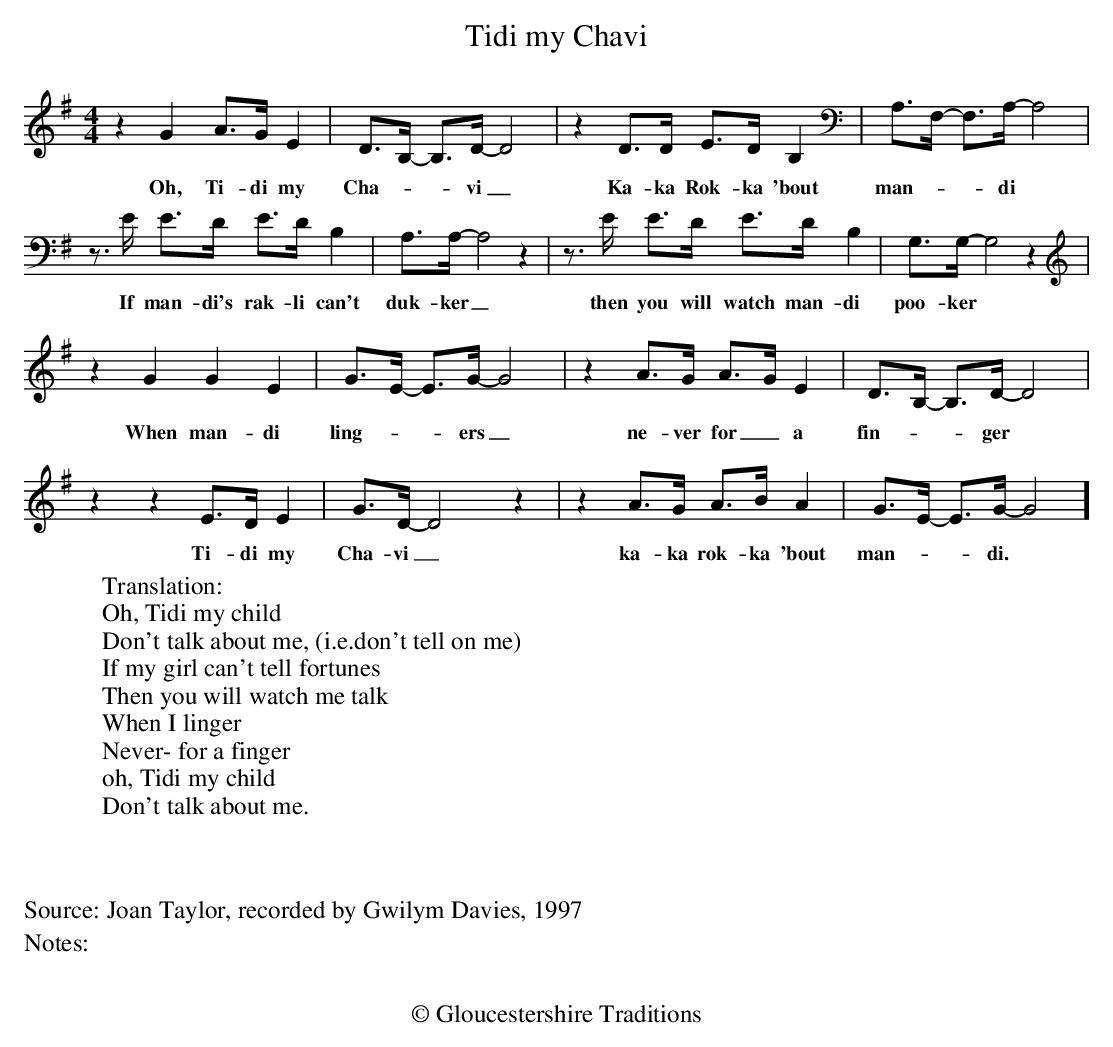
X:1
T:Tidi my Chavi
M: 4/4
L: 1/8
K:G
z2G2 A3/2G/ E2 |D3/2B,/- B,3/2D/-D4 | z2D3/2D/ E3/2D/ B,2 | A,3/2F,/ -F,3/2A,/-A,4 |
w:Oh, Ti-di my Cha-__vi _Ka-ka Rok-ka 'bout man-__di
z3/2E/ E3/2D/ E3/2D/ B,2 | A,3/2A,/-A,4z2 |z3/2E/ E3/2D/ E3/2D/ B,2 | G,3/2G,/-G,4z2 |
w:If man-di's rak-li can't duk-ker_then you will watch man-di poo-ker
z2G2G2E2 | G3/2E/- E3/2G/-G4 | z2 A3/2G/ A3/2G/E2 | D3/2B,/- B,3/2D/-D4 |
w:When man-di ling-__ers_  ne-ver for_a fin---ger
z2z2E3/2D/E2 | G3/2D/-D4z2 |z2 A3/2G/ A3/2B/ A2 | G3/2E/- E3/2G/-G4]
w:Ti-di my Cha-vi_ka-ka rok-ka 'bout man-__di.
W: Translation:
W:Oh, Tidi my child
W:Don't talk about me, (i.e.don't tell on me)
W:If my girl can't tell fortunes
W:Then you will watch me talk
W:When I linger
W:Never- for a finger
W:oh, Tidi my child
W:Don't talk about me.
W:
W:
W:
